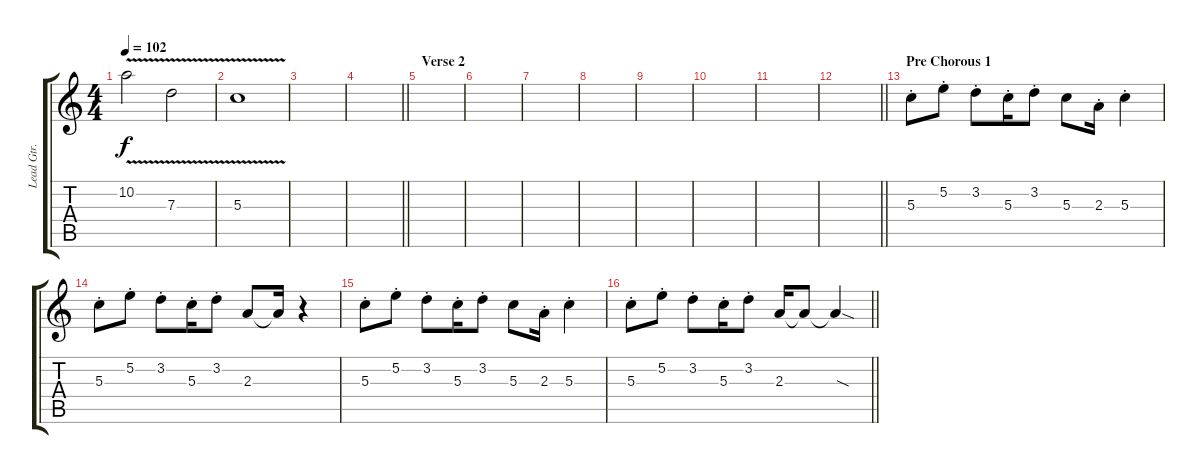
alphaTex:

\track ("Lead Gtr. 1" "Lead Gtr. ") {instrument overdrivenguitar}
\staff {score tabs}
\tuning (E4 B3 G3 D3 A2 E2) {hide}
\ts (4 4)
\tempo 102
\clef g2
\ks c
10.2{v}.2{dy f} 7.3{v}.2 |
5.3{v}.1 |
|
\barLineRight lightlight
|
\section ("" "Verse 2")
|
|
|
|
|
|
|
\barLineRight lightlight
|
\section ("" "Pre Chorous 1")
5.3{st}.8 5.2{st}.8 3.2{st}.8 5.3{st}.16 3.2{st}.8 5.3.8 2.3{st}.16 5.3{st}.4 |
5.3{st}.8 5.2{st}.8 3.2{st}.8 5.3{st}.16 3.2{st}.8 2.3.8 2.3{t}.16 r.4 |
5.3{st}.8 5.2{st}.8 3.2{st}.8 5.3{st}.16 3.2{st}.8 5.3.8 2.3{st}.16 5.3{st}.4 |
\barLineRight lightlight
5.3{st}.8 5.2{st}.8 3.2{st}.8 5.3{st}.16 3.2{st}.8 2.3.16 2.3{t}.8 2.3{sod t}.4
